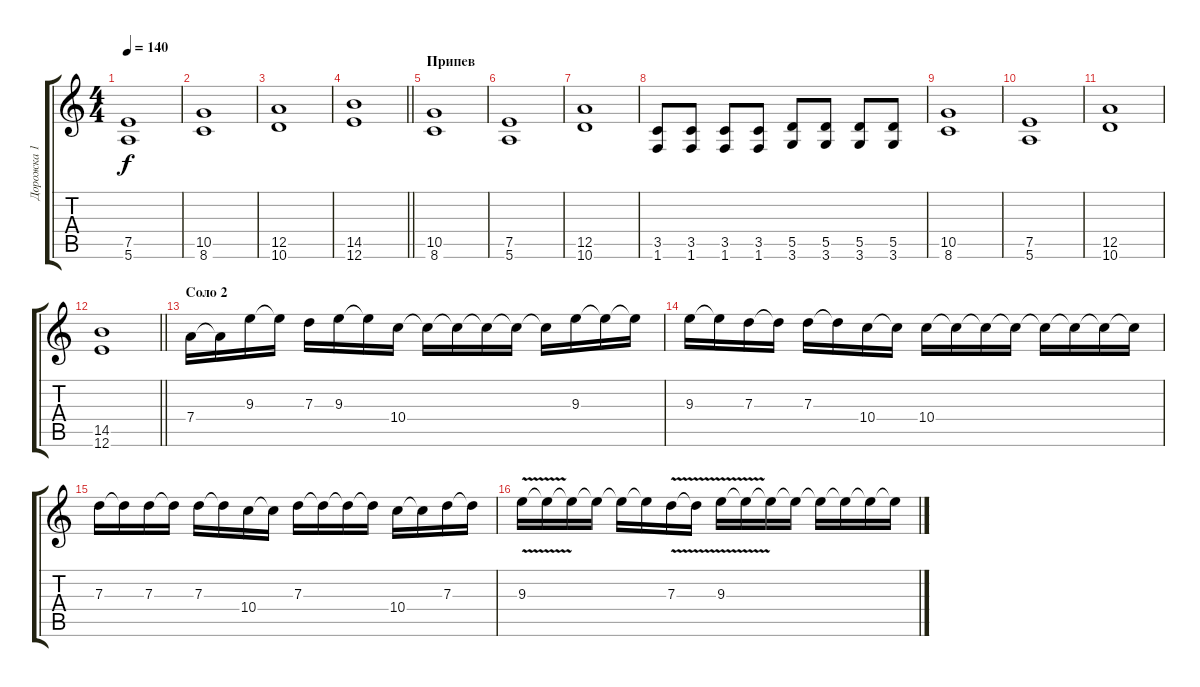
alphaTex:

\track ("Дорожка 1" "Дорожка 1") {instrument distortionguitar}
\staff {score tabs}
\tuning (E4 B3 G3 D3 A2 E2) {hide}
\ts (4 4)
\tempo 140
\clef g2
\ks c
(7.5 5.6).1{dy f} |
(10.5 8.6).1 |
(12.5 10.6).1 |
\barLineRight lightlight
(14.5 12.6).1 |
\section ("" "Припев")
(10.5 8.6).1 |
(7.5 5.6).1 |
(12.5 10.6).1 |
(3.5 1.6).8 (3.5 1.6).8 (3.5 1.6).8 (3.5 1.6).8 (5.5 3.6).8 (5.5 3.6).8 (5.5 3.6).8 (5.5 3.6).8 |
(10.5 8.6).1 |
(7.5 5.6).1 |
(12.5 10.6).1 |
\barLineRight lightlight
(14.5 12.6).1 |
\section ("" "Соло 2")
7.4.16 7.4{t}.16 9.3.16 9.3{t}.16 7.3.16 9.3.16 9.3{t}.16 10.4.16 10.4{t}.16 10.4{t}.16 10.4{t}.16 10.4{t}.16 10.4{t}.16 9.3.16 9.3{t}.16 9.3{t}.16 |
9.3.16 9.3{t}.16 7.3.16 7.3{t}.16 7.3.16 7.3{t}.16 10.4.16 10.4{t}.16 10.4.16 10.4{t}.16 10.4{t}.16 10.4{t}.16 10.4{t}.16 10.4{t}.16 10.4{t}.16 10.4{t}.16 |
7.3.16 7.3{t}.16 7.3.16 7.3{t}.16 7.3.16 7.3{t}.16 10.4.16 10.4{t}.16 7.3.16 7.3{t}.16 7.3{t}.16 7.3{t}.16 10.4.16 10.4{t}.16 7.3.16 7.3{t}.16 |
9.3{v}.16 9.3{t}.16 9.3{t}.16 9.3{t}.16 9.3{t}.16 9.3{t}.16 7.3{v}.16 7.3{t}.16 9.3{v}.16 9.3{t}.16 9.3{t}.16 9.3{t}.16 9.3{t}.16 9.3{t}.16 9.3{t}.16 9.3{t}.16
